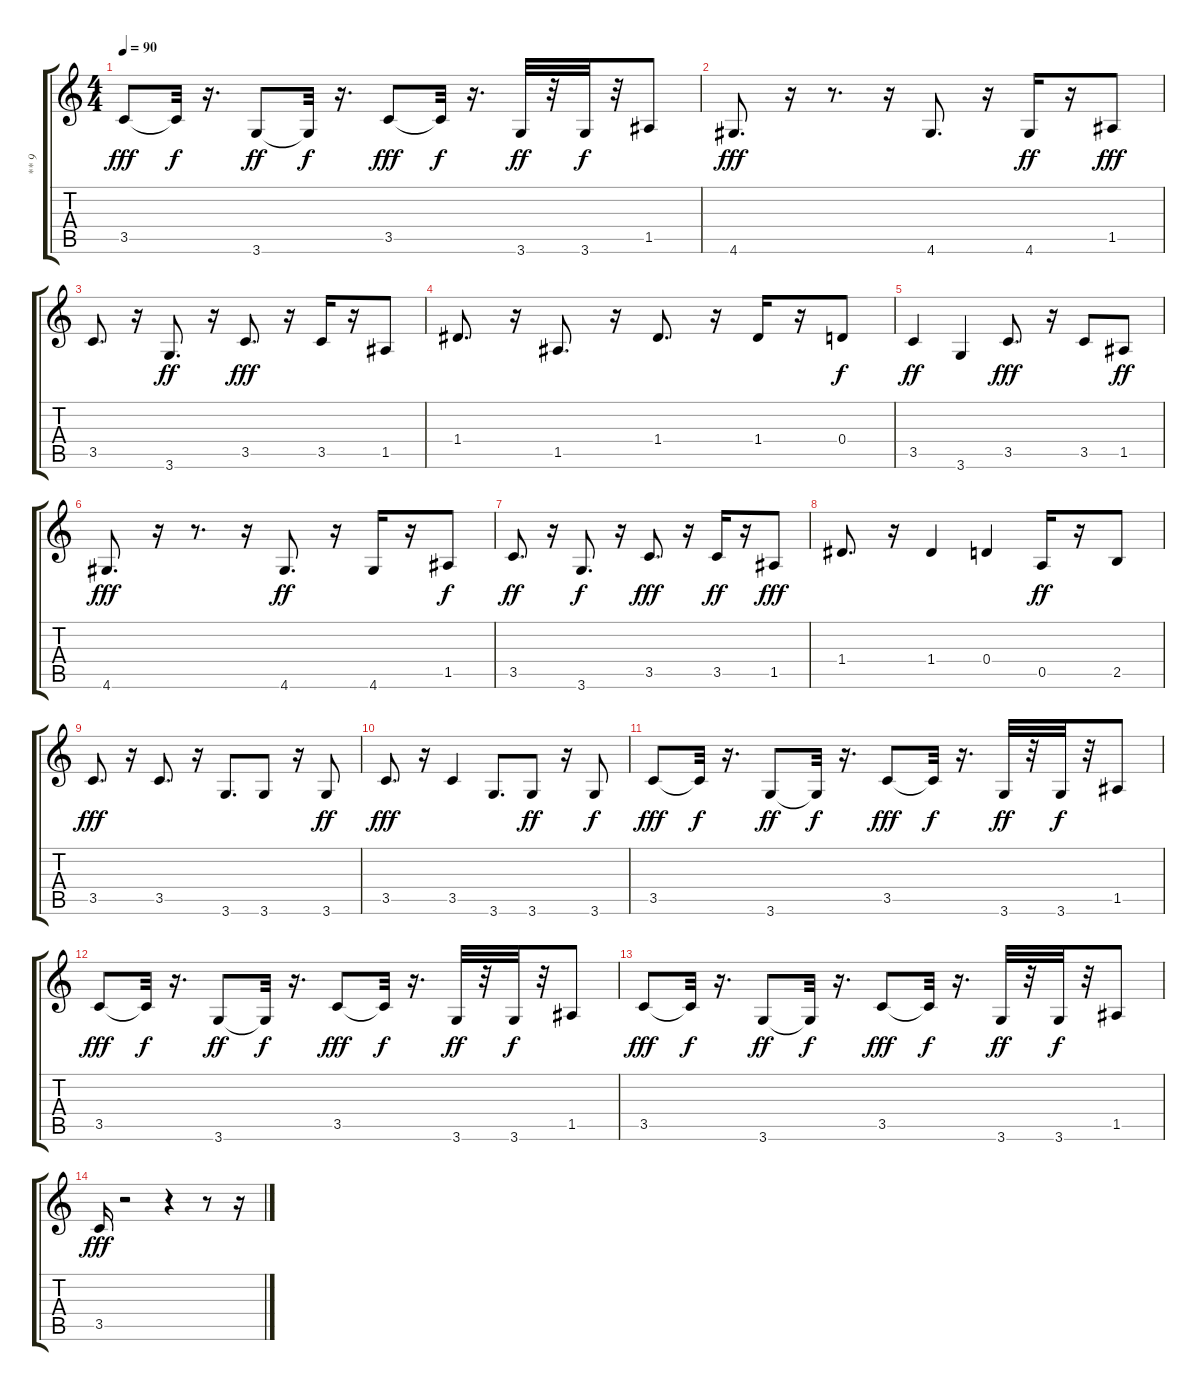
\track ("** 9" "** 9") {instrument acousticbass}
\staff {score tabs}
\tuning (E4 B3 G3 D3 A2 E2) {hide}
\ts (4 4)
\tempo 90
\clef g2
\ks c
3.5.8{dy fff} 3.5{t}.32{dy f} r.16{d} 3.6.8{dy ff} 3.6{t}.32{dy f} r.16{d} 3.5.8{dy fff} 3.5{t}.32{dy f} r.16{d} 3.6.32{dy ff} r.32 3.6.32{dy f} r.32 1.5.8 |
4.6.8{d dy fff} r.16 r.8{d} r.16 4.6.8{d} r.16 4.6.16{dy ff} r.16 1.5.8{dy fff} |
3.5.8{d} r.16 3.6.8{d dy ff} r.16 3.5.8{d dy fff} r.16 3.5.16 r.16 1.5.8 |
1.4.8{d} r.16 1.5.8{d} r.16 1.4.8{d} r.16 1.4.16 r.16 0.4.8{dy f} |
3.5.4{dy ff} 3.6.4 3.5.8{d dy fff} r.16 3.5.8 1.5.8{dy ff} |
4.6.8{d dy fff} r.16 r.8{d} r.16 4.6.8{d dy ff} r.16 4.6.16 r.16 1.5.8{dy f} |
3.5.8{d dy ff} r.16 3.6.8{d dy f} r.16 3.5.8{d dy fff} r.16 3.5.16{dy ff} r.16 1.5.8{dy fff} |
1.4.8{d} r.16 1.4.4 0.4.4 0.5.16{dy ff} r.16 2.5.8 |
3.5.8{d dy fff} r.16 3.5.8{d} r.16 3.6.8{d} 3.6.8 r.16 3.6.8{dy ff} |
3.5.8{d dy fff} r.16 3.5.4 3.6.8{d} 3.6.8{dy ff} r.16 3.6.8{dy f} |
3.5.8{dy fff} 3.5{t}.32{dy f} r.16{d} 3.6.8{dy ff} 3.6{t}.32{dy f} r.16{d} 3.5.8{dy fff} 3.5{t}.32{dy f} r.16{d} 3.6.32{dy ff} r.32 3.6.32{dy f} r.32 1.5.8 |
3.5.8{dy fff} 3.5{t}.32{dy f} r.16{d} 3.6.8{dy ff} 3.6{t}.32{dy f} r.16{d} 3.5.8{dy fff} 3.5{t}.32{dy f} r.16{d} 3.6.32{dy ff} r.32 3.6.32{dy f} r.32 1.5.8 |
3.5.8{dy fff} 3.5{t}.32{dy f} r.16{d} 3.6.8{dy ff} 3.6{t}.32{dy f} r.16{d} 3.5.8{dy fff} 3.5{t}.32{dy f} r.16{d} 3.6.32{dy ff} r.32 3.6.32{dy f} r.32 1.5.8 |
3.5.16{dy fff} r.2 r.4 r.8 r.16
